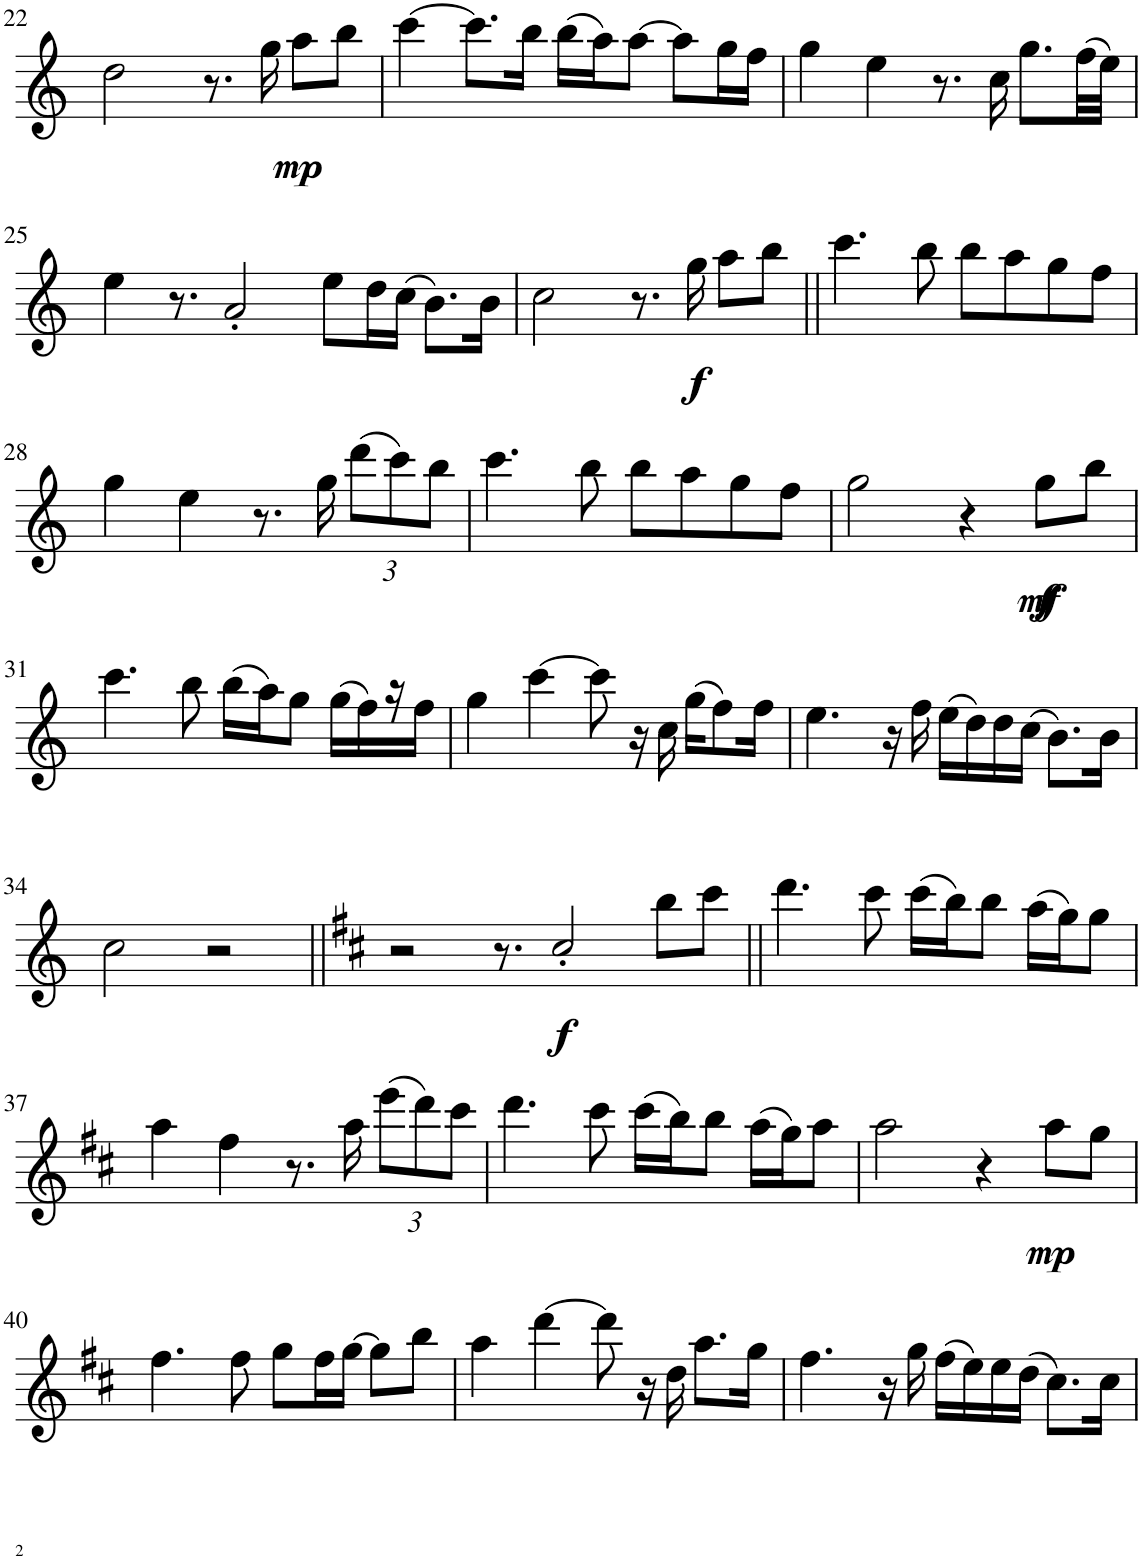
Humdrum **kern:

**kern	**dynam
*part1	*part1
*staff1	*staff1
*I"Voice	*
*I'V	*
!!LO:PB:g=z
*clefG2	*
*k[]	*
*M4/4	*
=22	=22
2dd\	.
8.r	.
16gg\	.
!	!LO:DY:b
8aa\L	mp
8bb\J	.
=23	=23
[>4ccc\	.
8.ccc\L]	.
16bb\Jk	.
(>16bb\LL	.
16aa\J)	.
[>8aa\J	.
8aa\L]	.
16gg\L	.
16ff\JJ	.
=24	=24
4gg\	.
4ee\	.
8.r	.
16cc\	.
8.gg\L	.
(>32ff\LL	.
32ee\JJJ)	.
!!LO:LB:g=z
=25	=25
4ee\	.
8.r	.
2a'/	.
[16ee\L	.
16ryy	.
16dd\L	.
(>16cc\JJ	.
8.b\L)	.
16b\Jk	.
=26	=26
*^	*
2cc\	2ryy	.
16ee\L]	8.ryy	.
8.r	.	.
!	!	!LO:DY:b
.	4.ryy	f
16gg\	.	.
8aa\L	.	.
8bb\J	.	.
*v	*v	*
=27||	=27||
4.ccc\	.
8bb\	.
8bb\L	.
8aa\	.
8gg\	.
8ff\J	.
!!LO:LB:g=z
=28	=28
4gg\	.
4ee\	.
8.r	.
16gg\	.
*Xbrackettup	*
(>12ddd\L	.
12ccc\)	.
12bb\J	.
=29	=29
4.ccc\	.
8bb\	.
8bb\L	.
8aa\	.
8gg\	.
8ff\J	.
=30	=30
2gg\	.
4r	.
!	!LO:DY:b
!	!LO:DY:n=1:b
8gg\L	mf f
8bb\J	.
!!LO:LB:g=z
=31	=31
4.ccc\	.
8bb\	.
(>16bb\LL	.
16aa\J)	.
8gg\J	.
(>16gg\LL	.
16ff\)	.
16r	.
16ff\JJ	.
=32	=32
4gg\	.
[>4ccc\	.
8ccc\]	.
16r	.
16cc\	.
(>16gg\KL	.
8ff\)	.
16ff\Jk	.
=33	=33
4.ee\	.
16r	.
16ff\	.
(>16ee\LL	.
16dd\)	.
16dd\	.
(>16cc\JJ	.
8.b\L)	.
16b\Jk	.
!!LO:LB:g=z
=34	=34
2cc\	.
2r	.
=35||	=35||
*k[f#c#]	*
2r	.
8.r	.
!	!LO:DY:b
[16%5cc#/	f
8.ryy	.
8bb\L	.
8ccc#\J	.
=36||	=36||
4.ddd\	.
8.cc#'/]	.
8ccc#\	.
(>16ccc#\LL	.
16bb\J)	.
8bb\J	.
(>16aa\LL	.
16gg\J)	.
8gg\J	.
!!LO:LB:g=z
=37	=37
4aa\	.
4ff#\	.
8.r	.
16aa\	.
(>12eee\L	.
12ddd\)	.
12ccc#\J	.
=38	=38
4.ddd\	.
8ccc#\	.
(>16ccc#\LL	.
16bb\J)	.
8bb\J	.
(>16aa\LL	.
16gg\J)	.
8aa\J	.
=39	=39
2aa\	.
4r	.
!	!LO:DY:b
8aa\L	mp
8gg\J	.
!!LO:LB:g=z
=40	=40
4.ff#\	.
8ff#\	.
8gg\L	.
16ff#\L	.
[>16gg\JJ	.
8gg\L]	.
8bb\J	.
=41	=41
4aa\	.
[>4ddd\	.
8ddd\]	.
16r	.
16dd\	.
8.aa\L	.
16gg\Jk	.
=42	=42
4.ff#\	.
16r	.
16gg\	.
(>16ff#\LL	.
16ee\)	.
16ee\	.
(>16dd\JJ	.
8.cc#\L)	.
16cc#\Jk	.
=	=
*-	*-
